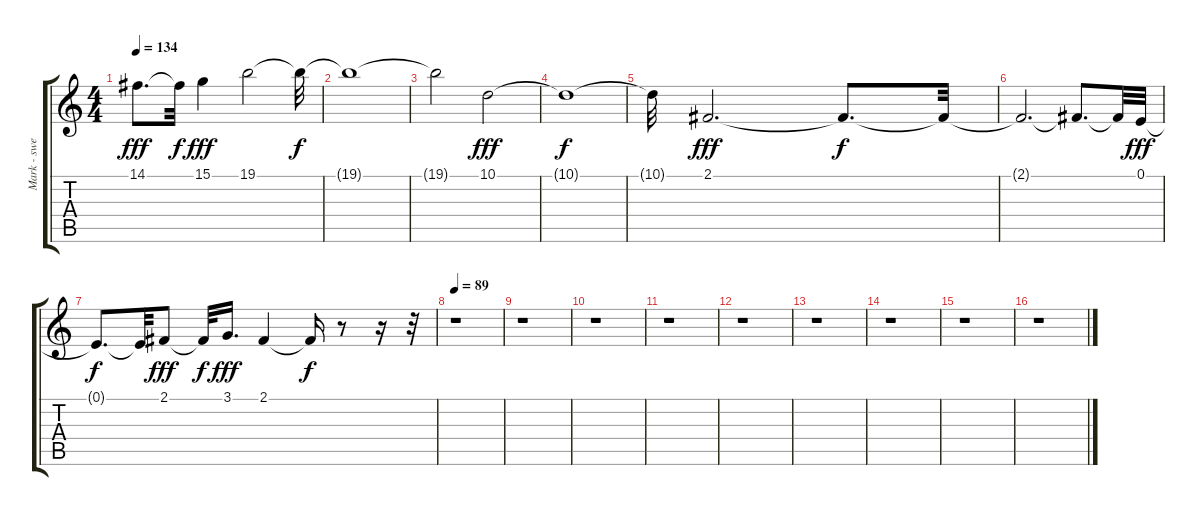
\track ("Mark - sweeppad" "Mark - swe") {instrument pad8sweep}
\staff {score tabs}
\tuning (E4 B3 G3 D3 A2 E2) {hide}
\ts (4 4)
\tempo 134
\clef g2
\ks c
14.1.8{d dy fff} 14.1{t}.32{dy f} 15.1.4{dy fff} 19.1.2 19.1{t}.32{dy f} |
19.1{t}.1 |
19.1{t}.2 10.1.2{dy fff} |
10.1{t}.1{dy f} |
10.1{t}.32 2.1.2{d dy fff} 2.1{t}.8{d dy f} 2.1{t}.32 |
2.1{t}.2{d} 2.1{t}.8{d} 2.1{t}.32 0.1.32{dy fff} |
0.1{t}.8{d dy f} 0.1{t}.32 2.1.8{dy fff} 2.1{t}.32{dy f} 3.1.16{d dy fff} 2.1.4 2.1{t}.16{dy f} r.8 r.16 r.32 |
\tempo 89
r.1 |
r.1 |
r.1 |
r.1 |
r.1 |
r.1 |
r.1 |
r.1 |
r.1
